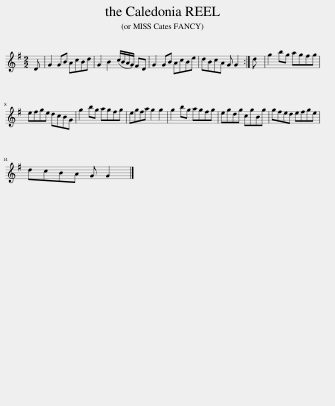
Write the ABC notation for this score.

X:1
L:1/8
M:2/2
I:linebreak $
K:G
V:1 treble
V:1
 D | G2 GB AcBd | G2 B2 (c/B/A/G/) FD | G2 GB AcBe | dBcA G G2 :| %5
 d | g2 bg agfg |$ efge dcBG | g2 bg agfg | egfa g2 g2 | %10
 g2 bg agfg | egdg cgBg | gfed efge |$ dcBA G G2 |] %14
